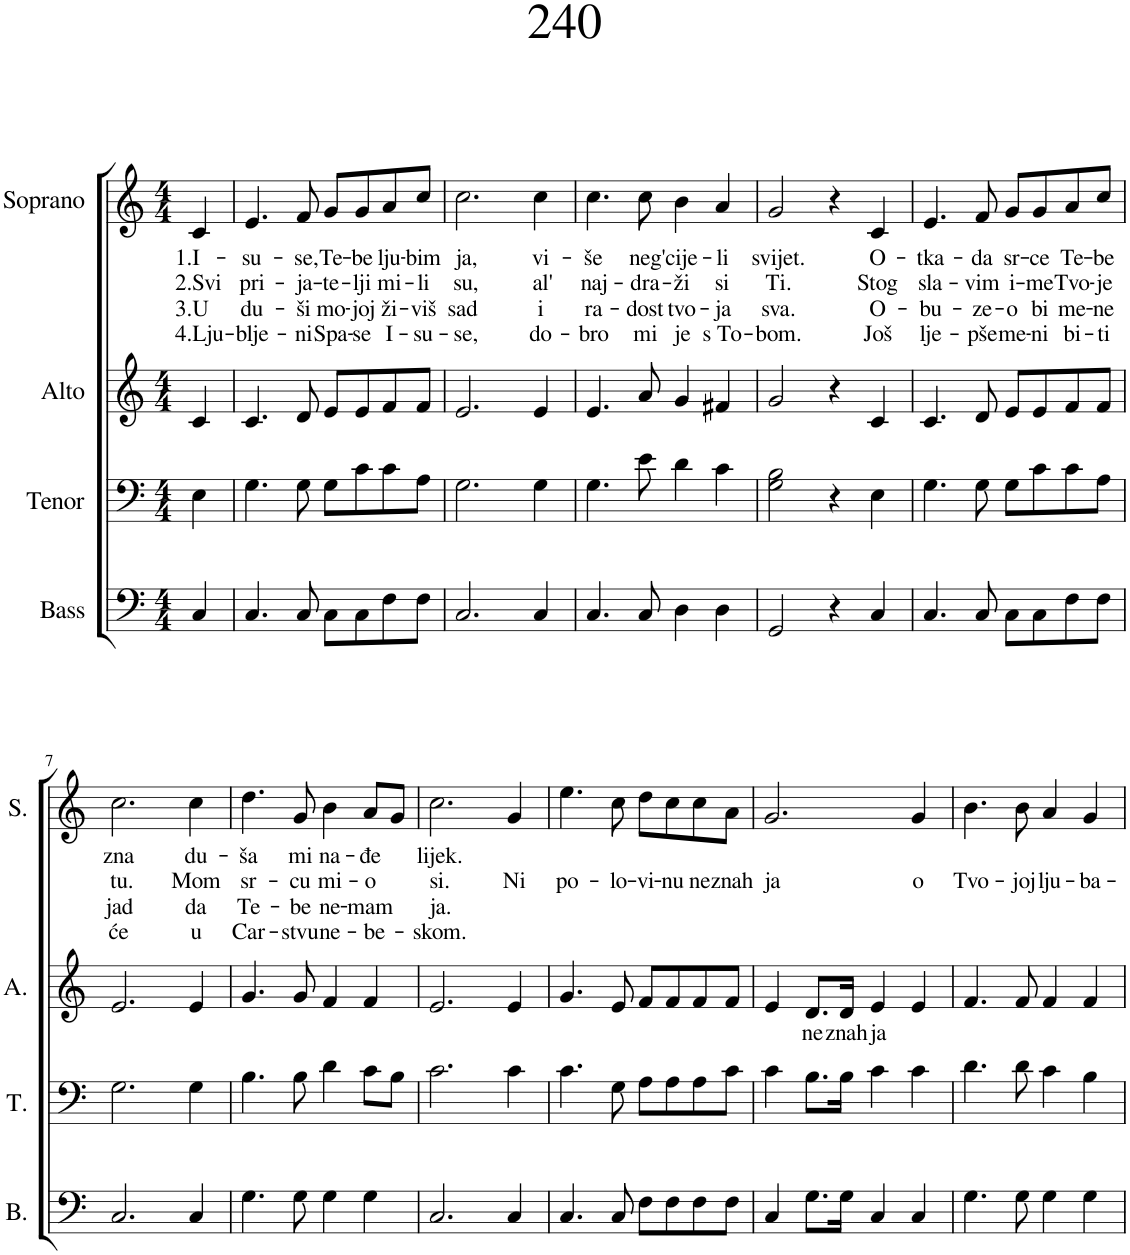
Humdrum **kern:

**kern	**kern	**kern	**text	**kern	**text	**text	**text	**text
*part4	*part3	*part2	*part2	*part1	*part1	*part1	*part1	*part1
*staff4	*staff3	*staff2	*staff2	*staff1	*staff1	*staff1	*staff1	*staff1
*I"Bass	*I"Tenor	*I"Alto	*	*I"Soprano	*	*	*	*
*I'B.	*I'T.	*I'A.	*	*I'S.	*	*	*	*
*clefF4	*clefF4	*clefG2	*	*clefG2	*	*	*	*
*k[]	*k[]	*k[]	*	*k[]	*	*	*	*
*M4/4	*M4/4	*M4/4	*	*M4/4	*	*	*	*
=1	=1	=1	=1	=1	=1	=1	=1	=1
!	!	!	!	!	!LO:LY:b	!LO:LY:b	!LO:LY:b	!LO:LY:b
4C/	4E\	4c/	.	4c/	1.I-	2.Svi	3.U	4.Lju-
=2	=2	=2	=2	=2	=2	=2	=2	=2
!	!	!	!	!	!LO:LY:b	!LO:LY:b	!LO:LY:b	!LO:LY:b
4.C/	4.G\	4.c/	.	4.e/	-su-	pri-	du-	-blje-
!	!	!	!	!	!LO:LY:b	!LO:LY:b	!LO:LY:b	!LO:LY:b
8C/	8G\	8d/	.	8f/	-se,	-ja-	-ši	-ni
!	!	!	!	!	!LO:LY:b	!LO:LY:b	!LO:LY:b	!LO:LY:b
8C\L	8G\L	8e/L	.	8g/L	Te-	-te-	mo-	Spa-
!	!	!	!	!	!LO:LY:b	!LO:LY:b	!LO:LY:b	!LO:LY:b
8C\	8c\	8e/	.	8g/	-be	-lji	-joj	-se
!	!	!	!	!	!LO:LY:b	!LO:LY:b	!LO:LY:b	!LO:LY:b
8F\	8c\	8f/	.	8a/	lju-	mi-	ži-	I-
!	!	!	!	!	!LO:LY:b	!LO:LY:b	!LO:LY:b	!LO:LY:b
8F\J	8A\J	8f/J	.	8cc/J	-bim	-li	-viš	-su-
=3	=3	=3	=3	=3	=3	=3	=3	=3
!	!	!	!	!	!LO:LY:b	!LO:LY:b	!LO:LY:b	!LO:LY:b
2.C/	2.G\	2.e/	.	2.cc\	ja,	su,	sad	-se,
!	!	!	!	!	!LO:LY:b	!LO:LY:b	!LO:LY:b	!LO:LY:b
4C/	4G\	4e/	.	4cc\	vi-	al'	i	do-
=4	=4	=4	=4	=4	=4	=4	=4	=4
!	!	!	!	!	!LO:LY:b	!LO:LY:b	!LO:LY:b	!LO:LY:b
4.C/	4.G\	4.e/	.	4.cc\	-še	naj-	ra-	-bro
!	!	!	!	!	!LO:LY:b	!LO:LY:b	!LO:LY:b	!LO:LY:b
8C/	8e\	8a/	.	8cc\	neg'	-dra-	-dost	mi
!	!	!	!	!	!LO:LY:b	!LO:LY:b	!LO:LY:b	!LO:LY:b
4D\	4d\	4g/	.	4b\	cije-	-ži	tvo-	je
!	!	!	!	!	!LO:LY:b	!LO:LY:b	!LO:LY:b	!LO:LY:b
4D\	4c\	4f#X/	.	4a/	-li	si	-ja	s To-
=5	=5	=5	=5	=5	=5	=5	=5	=5
!	!	!	!	!	!LO:LY:b	!LO:LY:b	!LO:LY:b	!LO:LY:b
2GG/	2G\ 2B\	2g/	.	2g/	svijet.	Ti.	sva.	-bom.
4r	4r	4r	.	4r	.	.	.	.
!	!	!	!	!	!LO:LY:b	!LO:LY:b	!LO:LY:b	!LO:LY:b
4C/	4E\	4c/	.	4c/	O-	Stog	O-	Još
=6	=6	=6	=6	=6	=6	=6	=6	=6
!	!	!	!	!	!LO:LY:b	!LO:LY:b	!LO:LY:b	!LO:LY:b
4.C/	4.G\	4.c/	.	4.e/	-tka-	sla-	-bu-	lje-
!	!	!	!	!	!LO:LY:b	!LO:LY:b	!LO:LY:b	!LO:LY:b
8C/	8G\	8d/	.	8f/	-da	-vim	-ze-	-pše
!	!	!	!	!	!LO:LY:b	!LO:LY:b	!LO:LY:b	!LO:LY:b
8C\L	8G\L	8e/L	.	8g/L	sr-	i-	-o	me-
!	!	!	!	!	!LO:LY:b	!LO:LY:b	!LO:LY:b	!LO:LY:b
8C\	8c\	8e/	.	8g/	-ce	-me	bi	-ni
!	!	!	!	!	!LO:LY:b	!LO:LY:b	!LO:LY:b	!LO:LY:b
8F\	8c\	8f/	.	8a/	Te-	Tvo-	me-	bi-
!	!	!	!	!	!LO:LY:b	!LO:LY:b	!LO:LY:b	!LO:LY:b
8F\J	8A\J	8f/J	.	8cc/J	-be	-je	-ne	-ti
!!LO:LB:g=z
=7	=7	=7	=7	=7	=7	=7	=7	=7
!	!	!	!	!	!LO:LY:b	!LO:LY:b	!LO:LY:b	!LO:LY:b
2.C/	2.G\	2.e/	.	2.cc\	zna	tu.	jad	će
!	!	!	!	!	!LO:LY:b	!LO:LY:b	!LO:LY:b	!LO:LY:b
4C/	4G\	4e/	.	4cc\	du-	Mom	da	u
=8	=8	=8	=8	=8	=8	=8	=8	=8
!	!	!	!	!	!LO:LY:b	!LO:LY:b	!LO:LY:b	!LO:LY:b
4.G\	4.B\	4.g/	.	4.dd\	-ša	sr-	Te-	Car-
!	!	!	!	!	!LO:LY:b	!LO:LY:b	!LO:LY:b	!LO:LY:b
8G\	8B\	8g/	.	8g/	mi	-cu	-be	-stvu
!	!	!	!	!	!LO:LY:b	!LO:LY:b	!LO:LY:b	!LO:LY:b
4G\	4d\	4f/	.	4b\	na-	mi-	ne-	ne-
!	!	!	!	!	!LO:LY:b	!LO:LY:b	!LO:LY:b	!LO:LY:b
4G\	8c\L	4f/	.	8a/L	-đe	-o	-mam	-be-
.	8B\J	.	.	8g/J	.	.	.	.
=9	=9	=9	=9	=9	=9	=9	=9	=9
!	!	!	!	!	!LO:LY:b	!LO:LY:b	!LO:LY:b	!LO:LY:b
2.C/	2.c\	2.e/	.	2.cc\	lijek.	si.	ja.	-skom.
!	!	!	!	!	!	!LO:LY:b	!	!
4C/	4c\	4e/	.	4g/	.	Ni	.	.
=10	=10	=10	=10	=10	=10	=10	=10	=10
!	!	!	!	!	!	!LO:LY:b	!	!
4.C/	4.c\	4.g/	.	4.ee\	.	po-	.	.
!	!	!	!	!	!	!LO:LY:b	!	!
8C/	8G\	8e/	.	8cc\	.	-lo-	.	.
!	!	!	!	!	!	!LO:LY:b	!	!
8F\L	8A\L	8f/L	.	8dd\L	.	-vi-	.	.
!	!	!	!	!	!	!LO:LY:b	!	!
8F\	8A\	8f/	.	8cc\	.	-nu	.	.
!	!	!	!	!	!	!LO:LY:b	!	!
8F\	8A\	8f/	.	8cc\	.	ne	.	.
!	!	!	!	!	!	!LO:LY:b	!	!
8F\J	8c\J	8f/J	.	8a\J	.	znah	.	.
=11	=11	=11	=11	=11	=11	=11	=11	=11
!	!	!	!	!	!	!LO:LY:b	!	!
4C/	4c\	4e/	.	2.g/	.	ja	.	.
!	!	!	!LO:LY:b	!	!	!	!	!
8.G\L	8.B\L	8.d/L	ne	.	.	.	.	.
!	!	!	!LO:LY:b	!	!	!	!	!
16G\Jk	16B\Jk	16d/Jk	znah	.	.	.	.	.
!	!	!	!LO:LY:b	!	!	!	!	!
4C/	4c\	4e/	ja	.	.	.	.	.
!	!	!	!	!	!	!LO:LY:b	!	!
4C/	4c\	4e/	.	4g/	.	o	.	.
=12	=12	=12	=12	=12	=12	=12	=12	=12
!	!	!	!	!	!	!LO:LY:b	!	!
4.G\	4.d\	4.f/	.	4.b\	.	Tvo-	.	.
!	!	!	!	!	!	!LO:LY:b	!	!
8G\	8d\	8f/	.	8b\	.	-joj	.	.
!	!	!	!	!	!	!LO:LY:b	!	!
4G\	4c\	4f/	.	4a/	.	lju-	.	.
!	!	!	!	!	!	!LO:LY:b	!	!
4G\	4B\	4f/	.	4g/	.	-ba-	.	.
=	=	=	=	=	=	=	=	=
*-	*-	*-	*-	*-	*-	*-	*-	*-
